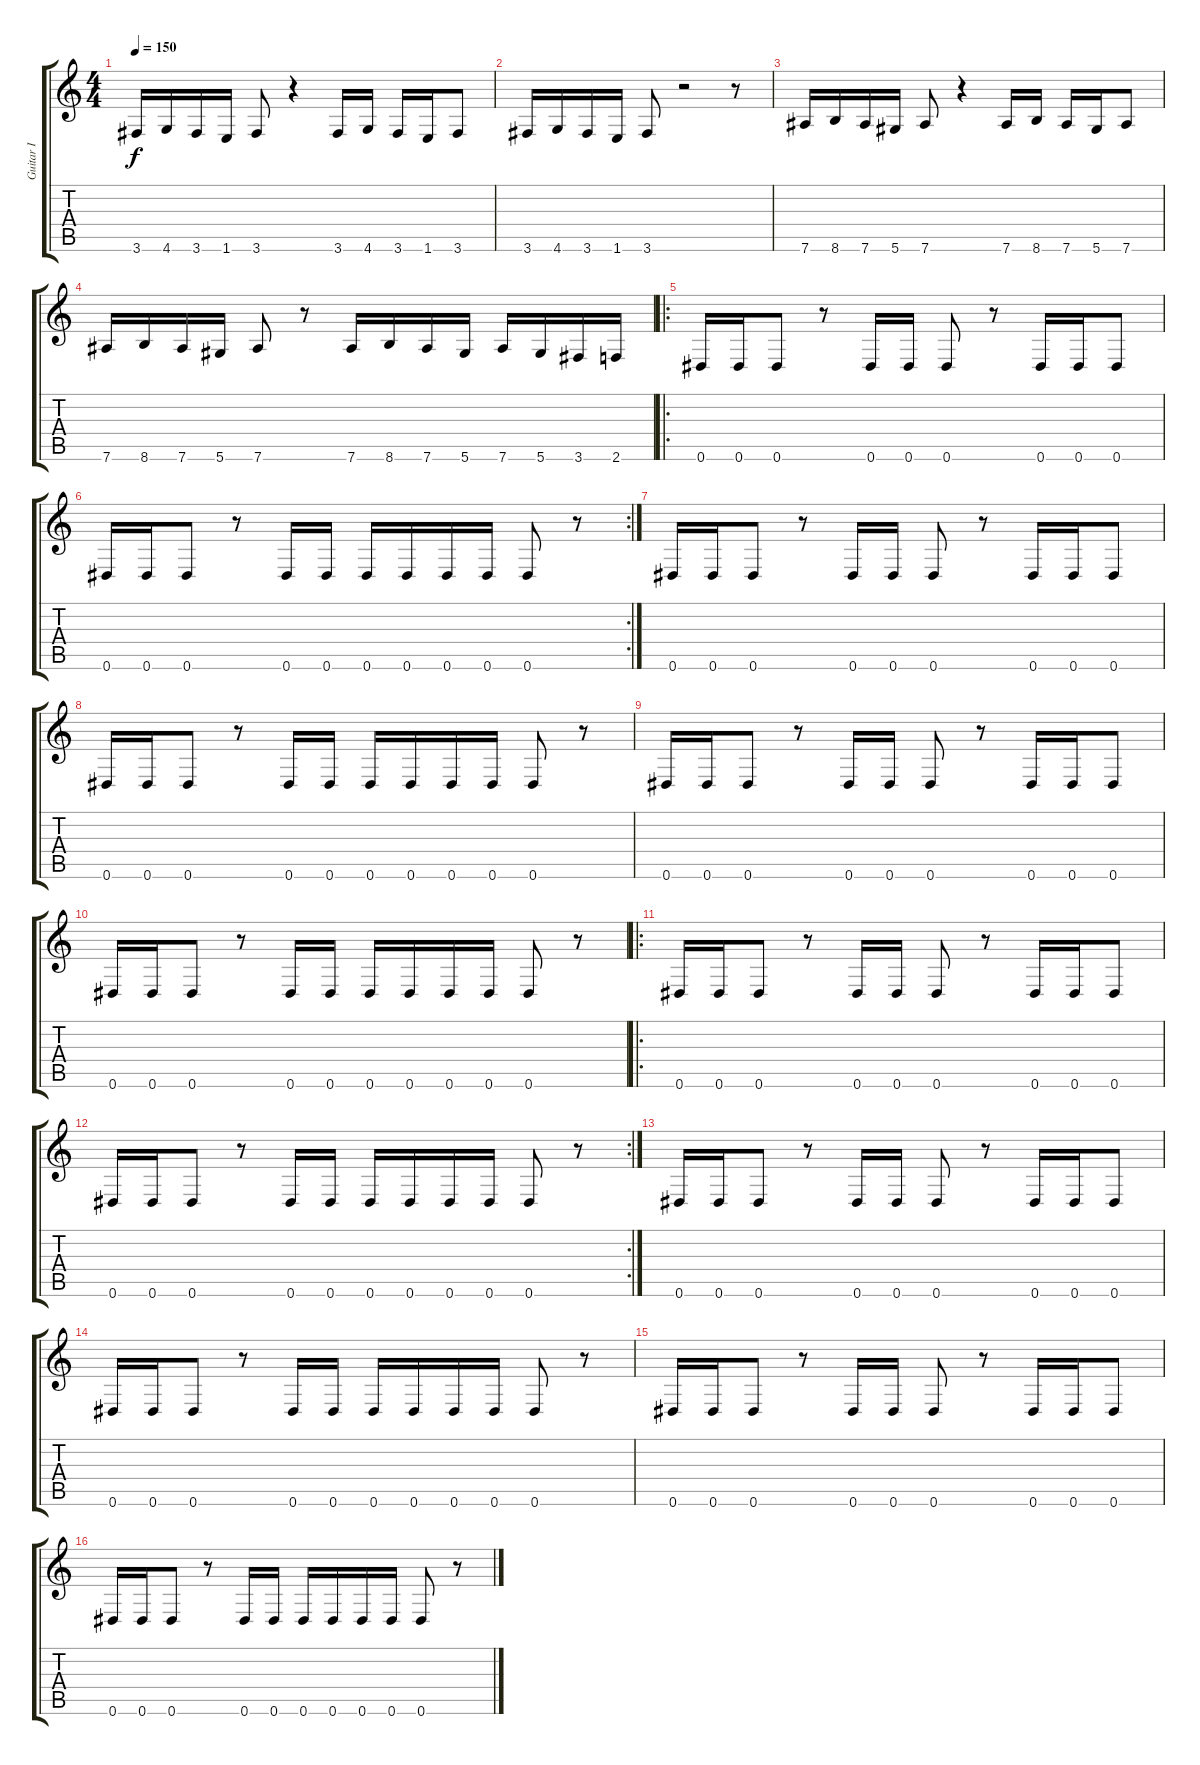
\track ("Guitar I" "Guitar I") {instrument distortionguitar}
\staff {score tabs}
\tuning (Eb4 Bb3 Gb3 Db3 Ab2 Eb2) {hide}
\ts (4 4)
\tempo 150
\clef g2
\ks c
3.6.16{dy f} 4.6.16 3.6.16 1.6.16 3.6.8 r.4 3.6.16 4.6.16 3.6.16 1.6.16 3.6.8 |
3.6.16 4.6.16 3.6.16 1.6.16 3.6.8 r.2 r.8 |
7.6.16 8.6.16 7.6.16 5.6.16 7.6.8 r.4 7.6.16 8.6.16 7.6.16 5.6.16 7.6.8 |
7.6.16 8.6.16 7.6.16 5.6.16 7.6.8 r.8 7.6.16 8.6.16 7.6.16 5.6.16 7.6.16 5.6.16 3.6.16 2.6.16 |
\ro
0.6.16 0.6.16 0.6.8 r.8 0.6.16 0.6.16 0.6.8 r.8 0.6.16 0.6.16 0.6.8 |
\rc 2
0.6.16 0.6.16 0.6.8 r.8 0.6.16 0.6.16 0.6.16 0.6.16 0.6.16 0.6.16 0.6.8 r.8 |
0.6.16 0.6.16 0.6.8 r.8 0.6.16 0.6.16 0.6.8 r.8 0.6.16 0.6.16 0.6.8 |
0.6.16 0.6.16 0.6.8 r.8 0.6.16 0.6.16 0.6.16 0.6.16 0.6.16 0.6.16 0.6.8 r.8 |
0.6.16 0.6.16 0.6.8 r.8 0.6.16 0.6.16 0.6.8 r.8 0.6.16 0.6.16 0.6.8 |
0.6.16 0.6.16 0.6.8 r.8 0.6.16 0.6.16 0.6.16 0.6.16 0.6.16 0.6.16 0.6.8 r.8 |
\ro
0.6.16 0.6.16 0.6.8 r.8 0.6.16 0.6.16 0.6.8 r.8 0.6.16 0.6.16 0.6.8 |
\rc 2
0.6.16 0.6.16 0.6.8 r.8 0.6.16 0.6.16 0.6.16 0.6.16 0.6.16 0.6.16 0.6.8 r.8 |
0.6.16 0.6.16 0.6.8 r.8 0.6.16 0.6.16 0.6.8 r.8 0.6.16 0.6.16 0.6.8 |
0.6.16 0.6.16 0.6.8 r.8 0.6.16 0.6.16 0.6.16 0.6.16 0.6.16 0.6.16 0.6.8 r.8 |
0.6.16 0.6.16 0.6.8 r.8 0.6.16 0.6.16 0.6.8 r.8 0.6.16 0.6.16 0.6.8 |
0.6.16 0.6.16 0.6.8 r.8 0.6.16 0.6.16 0.6.16 0.6.16 0.6.16 0.6.16 0.6.8 r.8
